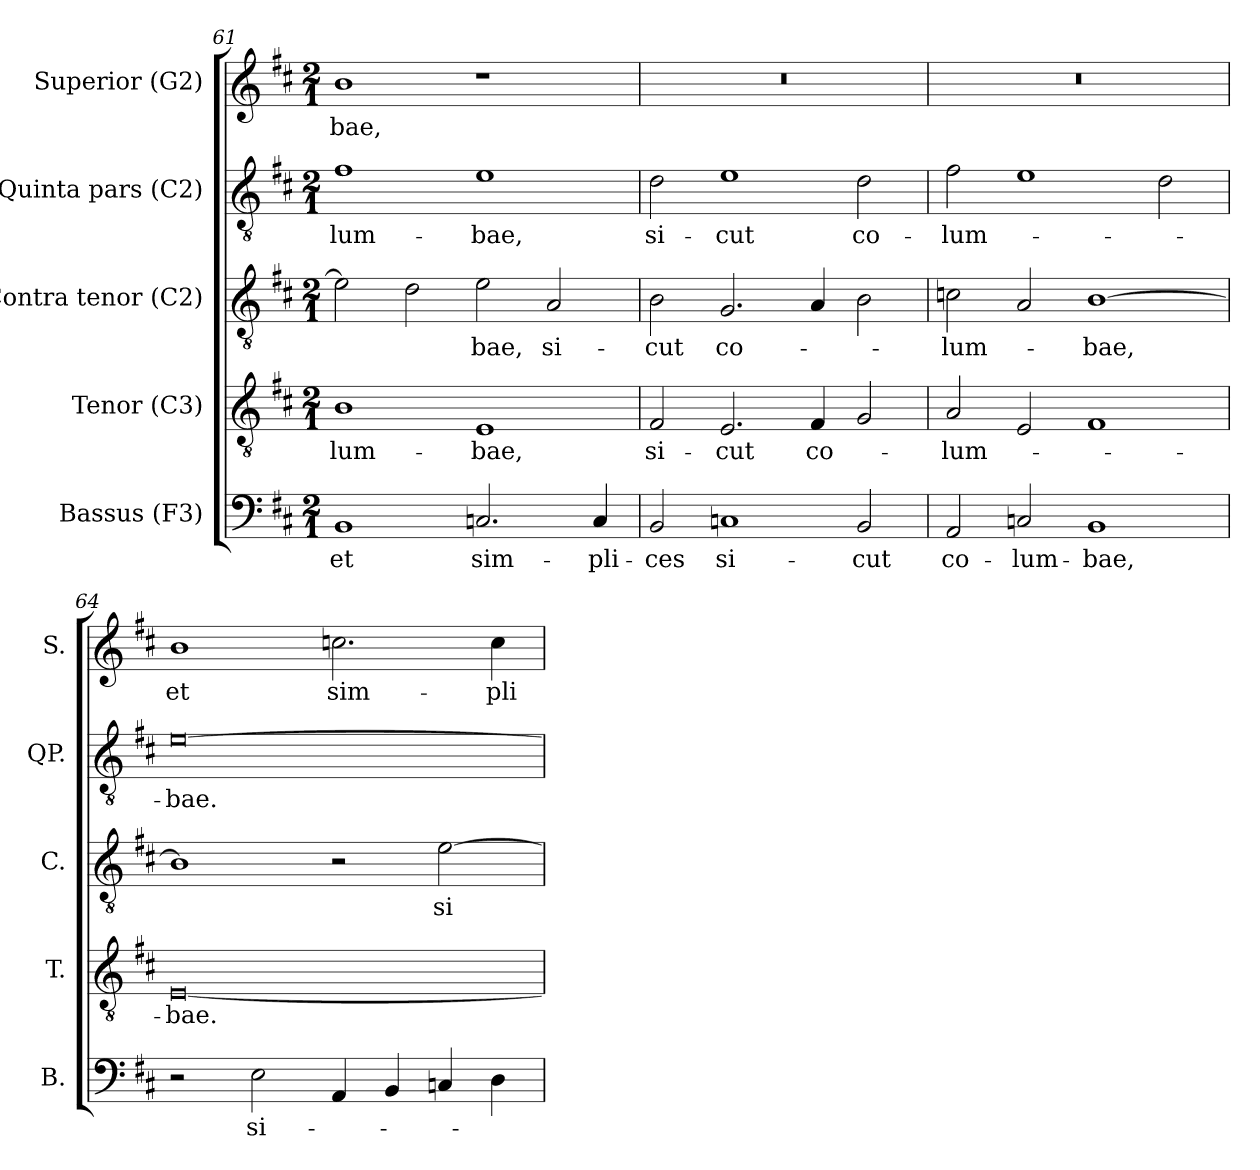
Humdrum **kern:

**kern	**text	**kern	**text	**kern	**text	**kern	**text	**kern	**text
*part5	*part5	*part4	*part4	*part3	*part3	*part2	*part2	*part1	*part1
*staff5	*staff5	*staff4	*staff4	*staff3	*staff3	*staff2	*staff2	*staff1	*staff1
*I"Bassus (F3)	*	*I"Tenor (C3)	*	*I"Contra tenor (C2)	*	*I"Quinta pars (C2)	*	*I"Superior (G2)	*
*I'B.	*	*I'T.	*	*I'C.	*	*I'QP.	*	*I'S.	*
!!LO:PB:g=z
*clefF4	*	*clefGv2	*	*clefGv2	*	*clefGv2	*	*clefG2	*
*	*	*ITrd7c12	*	*ITrd7c12	*	*ITrd7c12	*	*	*
*k[f#c#]	*	*k[f#c#]	*	*k[f#c#]	*	*k[f#c#]	*	*k[f#c#]	*
*D:	*	*D:	*	*D:	*	*D:	*	*D:	*
*M2/1	*	*M2/1	*	*M2/1	*	*M2/1	*	*M2/1	*
=61	=61	=61	=61	=61	=61	=61	=61	=61	=61
!	!LO:LY:b:color=#000000	!	!	!	!	!	!	!	!
!	!	!	!LO:LY:b:color=#000000	!	!	!	!	!	!
!	!	!	!	!	!	!	!LO:LY:b:color=#000000	!	!
!	!	!	!	!	!	!	!	!	!LO:LY:b:color=#000000
1BBi	et	1BBi	-lum-	2Ei\]	.	1F#i	-lum-	1bi	-bae,
.	.	.	.	2Di\	.	.	.	.	.
!	!LO:LY:b:color=#000000	!	!	!	!	!	!	!	!
!	!	!	!LO:LY:b:color=#000000	!	!	!	!	!	!
!	!	!	!	!	!LO:LY:b:color=#000000	!	!	!	!
!	!	!	!	!	!	!	!LO:LY:b:color=#000000	!	!
2.Cni/	sim-	1EEi	-bae,	2Ei\	-bae,	1Ei	-bae,	1r	.
!	!	!	!	!	!LO:LY:b:color=#000000	!	!	!	!
.	.	.	.	2AAi/	si-	.	.	.	.
!	!LO:LY:b:color=#000000	!	!	!	!	!	!	!	!
4Ci/	-pli-	.	.	.	.	.	.	.	.
=62	=62	=62	=62	=62	=62	=62	=62	=62	=62
!	!LO:LY:b:color=#000000	!	!	!	!	!	!	!	!
!	!	!	!LO:LY:b:color=#000000	!	!	!	!	!	!
!	!	!	!	!	!LO:LY:b:color=#000000	!	!	!	!
!	!	!	!	!	!	!	!LO:LY:b:color=#000000	!LO:N:vis=1	!
2BBi/	-ces	2FF#i/	si-	2BBi\	-cut	2Di\	si-	0r	.
!	!LO:LY:b:color=#000000	!	!	!	!	!	!	!	!
!	!	!	!LO:LY:b:color=#000000	!	!	!	!	!	!
!	!	!	!	!	!LO:LY:b:color=#000000	!	!	!	!
!	!	!	!	!	!	!	!LO:LY:b:color=#000000	!	!
1Cni	si-	2.EEi/	-cut	2.GGi/	co-	1Ei	-cut	.	.
!	!	!	!LO:LY:b:color=#000000	!	!	!	!	!	!
.	.	4FF#i/	co-	4AAi/	.	.	.	.	.
!	!LO:LY:b:color=#000000	!	!	!	!	!	!	!	!
!	!	!	!	!	!	!	!LO:LY:b:color=#000000	!	!
2BBi/	-cut	2GGi/	.	2BBi\	.	2Di\	co-	.	.
=63	=63	=63	=63	=63	=63	=63	=63	=63	=63
!	!LO:LY:b:color=#000000	!	!	!	!	!	!	!	!
!	!	!	!LO:LY:b:color=#000000	!	!	!	!	!	!
!	!	!	!	!	!LO:LY:b:color=#000000	!	!	!	!
!	!	!	!	!	!	!	!LO:LY:b:color=#000000	!LO:N:vis=1	!
2AAi/	co-	2AAi/	-lum-	2Cni\	-lum-	2F#i\	-lum-	0r	.
!	!LO:LY:b:color=#000000	!	!	!	!	!	!	!	!
2Cni/	-lum-	2EEi/	.	2AAi/	.	1Ei	.	.	.
!	!LO:LY:b:color=#000000	!	!	!	!	!	!	!	!
!	!	!	!	!	!LO:LY:b:color=#000000	!	!	!	!
1BBi	-bae,	1FF#i	.	[1BBi	-bae,	.	.	.	.
.	.	.	.	.	.	2Di\	.	.	.
=64	=64	=64	=64	=64	=64	=64	=64	=64	=64
!	!	!	!LO:LY:b:color=#000000	!	!	!	!	!	!
!	!	!	!	!	!	!	!LO:LY:b:color=#000000	!	!
!	!	!	!	!	!	!	!	!	!LO:LY:b:color=#000000
2r	.	[0EEi	-bae.	1BBi]	.	[0Ei	-bae.	1bi	et
!	!LO:LY:b:color=#000000	!	!	!	!	!	!	!	!
2Ei\	si-	.	.	.	.	.	.	.	.
!	!	!	!	!	!	!	!	!	!LO:LY:b:color=#000000
4AAi/	.	.	.	2r	.	.	.	2.ccni\	sim-
4BBi/	.	.	.	.	.	.	.	.	.
!	!	!	!	!	!LO:LY:b:color=#000000	!	!	!	!
4Cni/	.	.	.	[2Ei\	si-	.	.	.	.
!	!	!	!	!	!	!	!	!	!LO:LY:b:color=#000000
4Di\	.	.	.	.	.	.	.	4cci\	-pli-
=	=	=	=	=	=	=	=	=	=
*-	*-	*-	*-	*-	*-	*-	*-	*-	*-
